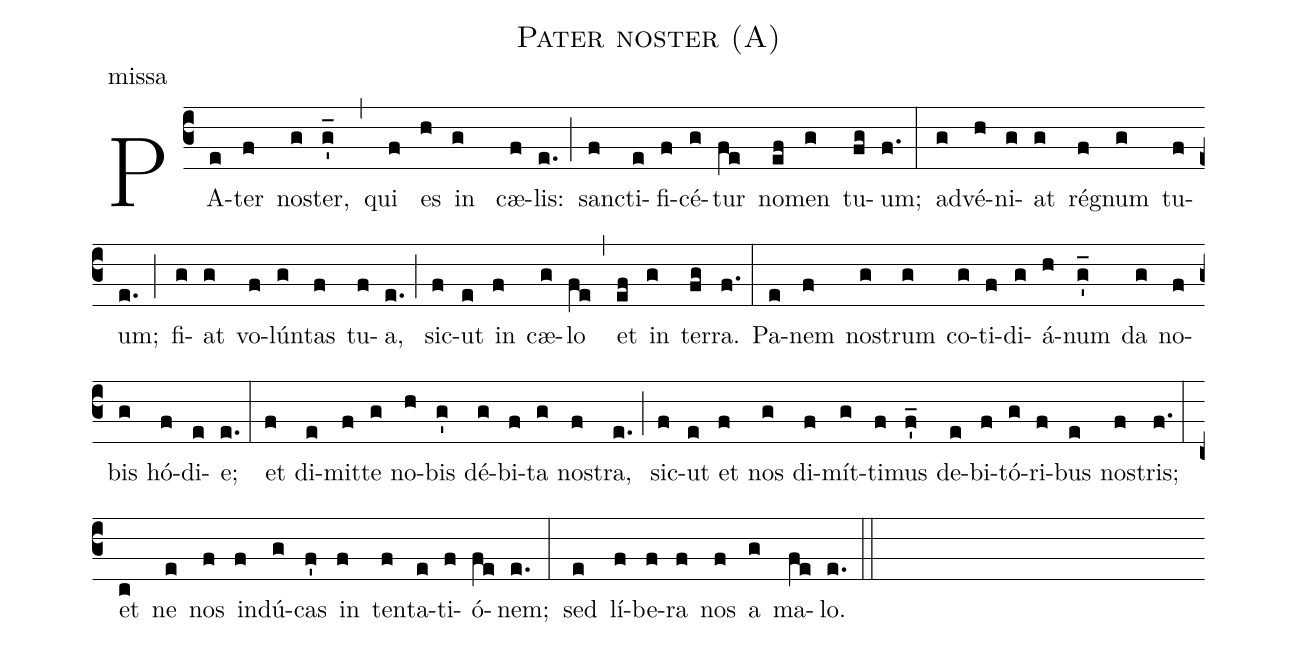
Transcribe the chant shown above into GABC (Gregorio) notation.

name: Pater noster (A);
office-part: missa;
%%
(c3)
PA(e)ter(f) nos(g)ter,(g_') (,) qui(f) es(h) in (g) cæ(f)lis:(e.) (;)
san(f)cti(e)fi(f)cé(g)tur(fe) no(ef)men(g) tu(fg)um;(f.) (:)
ad(g)vé(h)ni(g)at(g) ré(f)gnum(g) tu(f)um;(e.) (;)
fi(g)at(g) vo(f)lún(g)tas(f) tu(f)a,(e.) (;)
sic(f)ut(e) in(f) cæ(g)lo(fe) (,) et(ef) in(g) ter(fg)ra.(f.) (:)
Pa(e)nem(f) no(g)strum(g) co(g)ti(f)di(g)á(h)num(g_') da(g) no(f)bis(g) hó(f)di(e)e;(e.) (:)
et(f) di(e)mit(f)te(g) no(h)bis(g') dé(g)bi(f)ta(g) no(f)stra,(e.) (;)
sic(f)ut(e) et(f) nos(g) di(f)mít(g)ti(f)mus(f_') de(e)bi(f)tó(g)ri(f)bus(e) no(f)stris;(f.) (:)
et(c) ne(e) nos(f) in(f)dú(g)cas(f') in(f) ten(f)ta(e)ti(f)ó(fe)nem;(e.) (:)
sed(e) lí(f)be(f)ra(f) nos(f) a(g) ma(fe)lo.(e.) (::)
